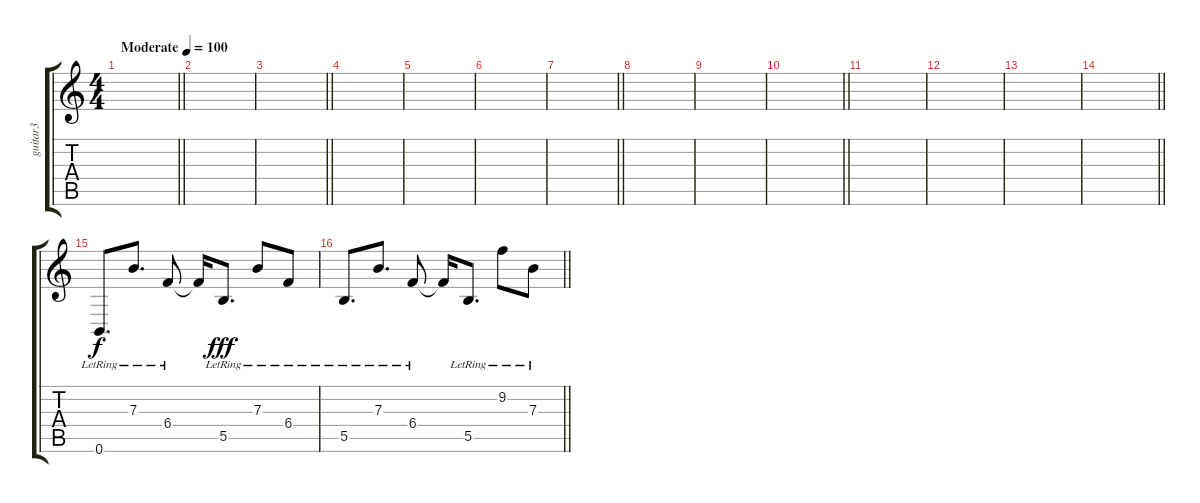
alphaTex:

\track ("guitar3" "guitar3") {instrument distortionguitar}
\staff {score tabs}
\tuning (Db4 Ab3 E3 B2 Gb2 B1) {hide}
\ts (4 4)
\tempo (100 "Moderate")
\clef g2
\barLineRight lightlight
\ks c
|
\section ("" "")
|
\barLineRight lightlight
|
|
|
|
\barLineRight lightlight
|
|
|
\barLineRight lightlight
|
\section ("" "")
|
|
|
\barLineRight lightlight
|
\section ("" "")
0.6{lr}.8{d balance 0} 7.3{lr}.8{d} 6.4{lr}.8 6.4{t}.16{dy f} 5.5{lr}.8{d dy fff} 7.3{lr}.8 6.4{lr}.8 |
\barLineRight lightlight
5.5{lr}.8{d balance 16} 7.3{lr}.8{d} 6.4{lr}.8 6.4{t}.16 5.5{lr}.8{d} 9.2{lr}.8 7.3{lr}.8
